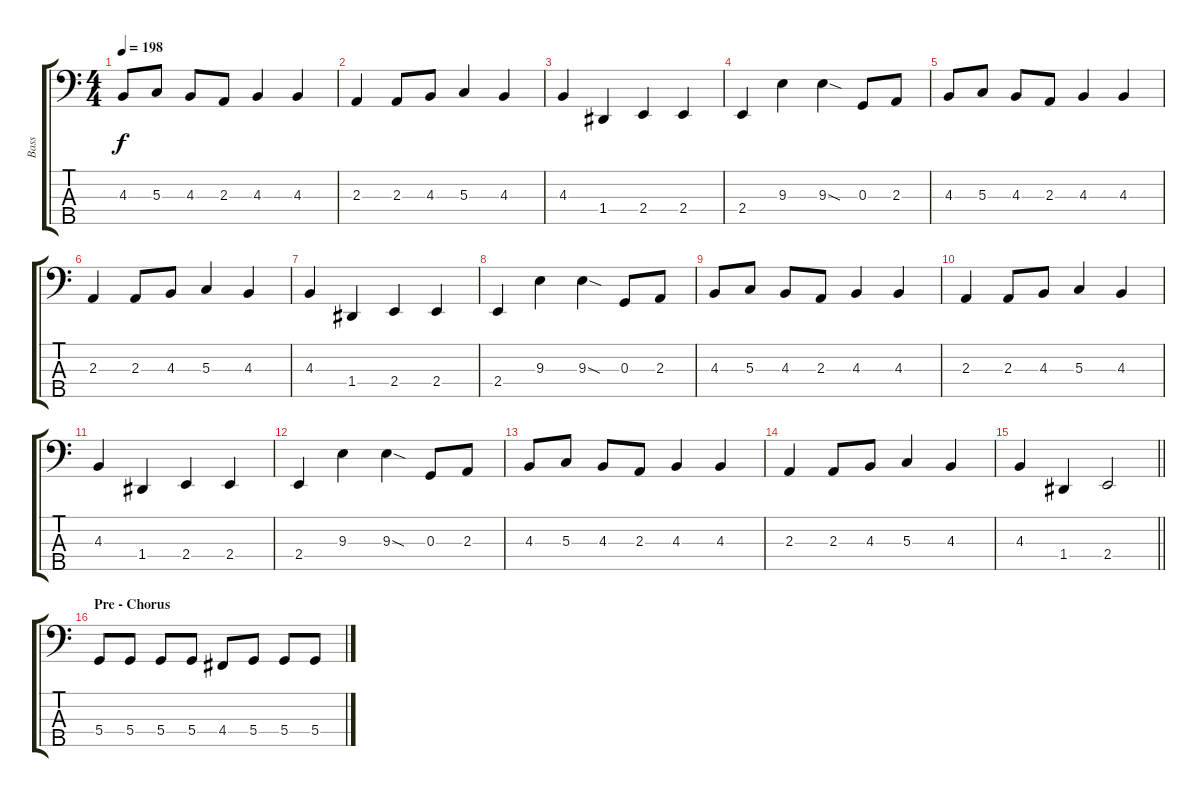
\track ("Bass" "Bass") {instrument electricbasspick}
\staff {score tabs}
\tuning (F2 C2 G1 D1 A0) {hide}
\ts (4 4)
\tempo 198
\clef f4
\ks c
4.3.8{dy f} 5.3.8 4.3.8 2.3.8 4.3.4 4.3.4 |
2.3.4 2.3.8 4.3.8 5.3.4 4.3.4 |
4.3.4 1.4.4 2.4.4 2.4.4 |
2.4.4 9.3.4 9.3{sod}.4 0.3.8 2.3.8 |
4.3.8 5.3.8 4.3.8 2.3.8 4.3.4 4.3.4 |
2.3.4 2.3.8 4.3.8 5.3.4 4.3.4 |
4.3.4 1.4.4 2.4.4 2.4.4 |
2.4.4 9.3.4 9.3{sod}.4 0.3.8 2.3.8 |
4.3.8 5.3.8 4.3.8 2.3.8 4.3.4 4.3.4 |
2.3.4 2.3.8 4.3.8 5.3.4 4.3.4 |
4.3.4 1.4.4 2.4.4 2.4.4 |
2.4.4 9.3.4 9.3{sod}.4 0.3.8 2.3.8 |
4.3.8 5.3.8 4.3.8 2.3.8 4.3.4 4.3.4 |
2.3.4 2.3.8 4.3.8 5.3.4 4.3.4 |
\barLineRight lightlight
4.3.4 1.4.4 2.4.2 |
\section ("" "Pre - Chorus")
5.4.8 5.4.8 5.4.8 5.4.8 4.4.8 5.4.8 5.4.8 5.4.8
